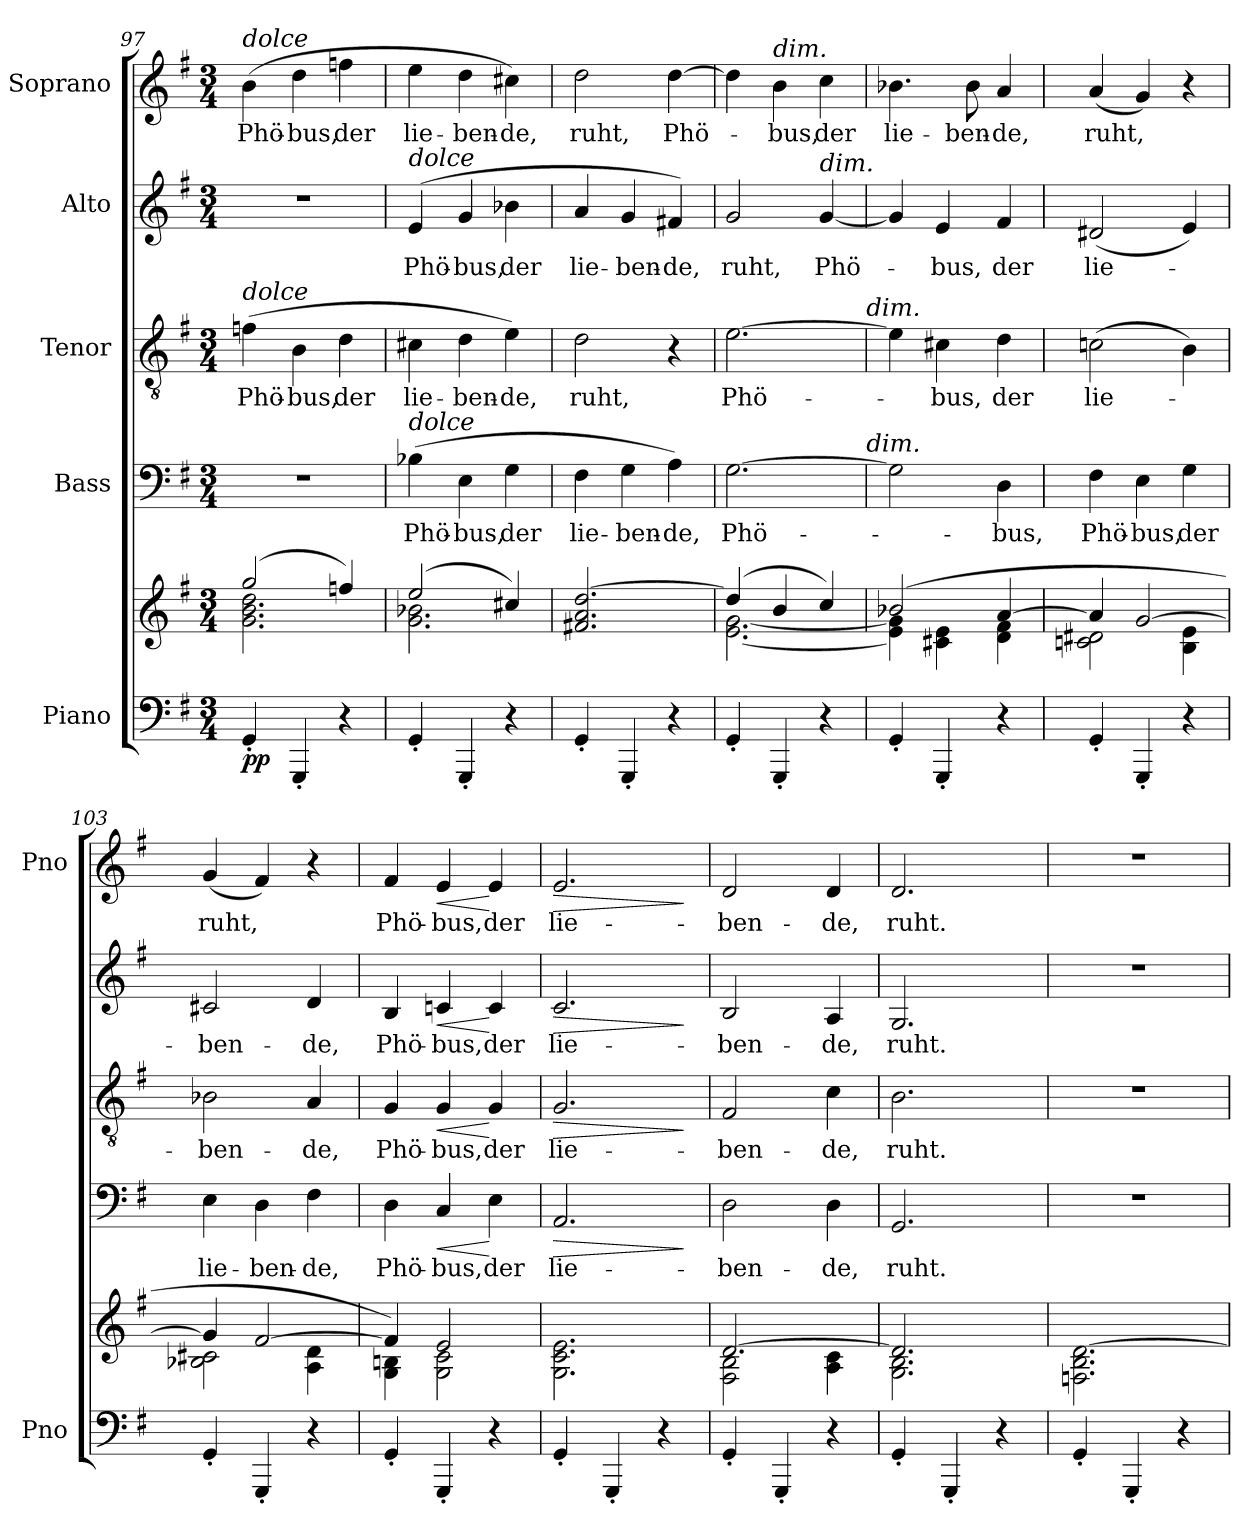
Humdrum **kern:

**kern	**kern	**dynam	**kern	**text	**dynam	**kern	**text	**dynam	**kern	**text	**dynam	**kern	**text	**dynam
*part5	*part5	*part5	*part4	*part4	*part4	*part3	*part3	*part3	*part2	*part2	*part2	*part1	*part1	*part1
*staff6	*staff5	*staff5/6	*staff4	*staff4	*staff4	*staff3	*staff3	*staff3	*staff2	*staff2	*staff2	*staff1	*staff1	*staff1
*I"Piano	*	*	*I"Bass	*	*	*I"Tenor	*	*	*I"Alto	*	*	*I"Soprano	*	*
*I'Pno	*	*	*	*	*	*	*	*	*	*	*	*I'Pno	*	*
*clefF4	*clefG2	*	*clefF4	*	*	*clefGv2	*	*	*clefG2	*	*	*clefG2	*	*
*k[f#]	*k[f#]	*	*k[f#]	*	*	*k[f#]	*	*	*k[f#]	*	*	*k[f#]	*	*
*G:	*G:	*	*G:	*	*	*G:	*	*	*G:	*	*	*G:	*	*
*M3/4	*M3/4	*	*M3/4	*	*	*M3/4	*	*	*M3/4	*	*	*M3/4	*	*
=97	=97	=97	=97	=97	=97	=97	=97	=97	=97	=97	=97	=97	=97	=97
*	*^	*	*	*	*	*	*	*	*	*	*	*	*	*
!	!	!	!	!	!	!	!	!	!	!	!	!	!LO:TX:a:i:t=dolce	!	!
!	!	!	!	!	!	!	!LO:TX:a:i:t=dolce	!	!	!	!	!	!	!	!
!	!	!	!LO:DY:b=2	!	!	!	!	!LO:LY:b	!	!	!	!	!	!LO:LY:b	!
4GG'/	(>2gg/	2.g\ 2.b\ 2.dd\	pp	2.r	.	.	(>4fn\	Phö-	.	2.r	.	.	(>4b\	Phö-	.
!	!	!	!	!	!	!	!	!LO:LY:b	!	!	!	!	!	!LO:LY:b	!
4GGG'/	.	.	.	.	.	.	4B\	-bus,	.	.	.	.	4dd\	-bus,	.
!	!	!	!	!	!	!	!	!LO:LY:b	!	!	!	!	!	!LO:LY:b	!
4r	4ffn/)	.	.	.	.	.	4d\	der	.	.	.	.	4ffn\	der	.
=98	=98	=98	=98	=98	=98	=98	=98	=98	=98	=98	=98	=98	=98	=98	=98
!	!	!	!	!	!	!	!	!	!	!LO:TX:a:i:t=dolce	!	!	!	!	!
!	!	!	!	!LO:TX:a:i:t=dolce	!	!	!	!	!	!	!	!	!	!	!
!	!	!	!	!	!LO:LY:b	!	!	!LO:LY:b	!	!	!LO:LY:b	!	!	!LO:LY:b	!
4GG'/	(>2ee/	2.g\ 2.b-X\	.	(>4B-X\	Phö-	.	4c#X\	lie-	.	(>4e/	Phö-	.	4ee\	lie-	.
!	!	!	!	!	!LO:LY:b	!	!	!LO:LY:b	!	!	!LO:LY:b	!	!	!LO:LY:b	!
4GGG'/	.	.	.	4E\	-bus,	.	4d\	-ben-	.	4g/	-bus,	.	4dd\	-ben-	.
!	!	!	!	!	!LO:LY:b	!	!	!LO:LY:b	!	!	!LO:LY:b	!	!	!LO:LY:b	!
4r	4cc#X/)	.	.	4G\	der	.	4e\)	-de,	.	4b-X\	der	.	4cc#X\)	-de,	.
*	*v	*v	*	*	*	*	*	*	*	*	*	*	*	*	*
!!LO:PB:g=z
=99	=99	=99	=99	=99	=99	=99	=99	=99	=99	=99	=99	=99	=99	=99
!	!	!	!	!LO:LY:b	!	!	!LO:LY:b	!	!	!LO:LY:b	!	!	!LO:LY:b	!
4GG'/	2.f#X/ 2.a/ [2.dd/	.	4F#\	lie-	.	2d\	ruht,	.	4a/	lie-	.	2dd\	ruht,	.
!	!	!	!	!LO:LY:b	!	!	!	!	!	!LO:LY:b	!	!	!	!
4GGG'/	.	.	4G\	-ben-	.	.	.	.	4g/	-ben-	.	.	.	.
!	!	!	!	!LO:LY:b	!	!	!	!	!	!LO:LY:b	!	!	!LO:LY:b	!
4r	.	.	4A\)	-de,	.	4r	.	.	4f#X/)	-de,	.	[4dd\	Phö-	.
=100	=100	=100	=100	=100	=100	=100	=100	=100	=100	=100	=100	=100	=100	=100
*	*^	*	*	*	*	*	*	*	*	*	*	*	*	*
!	!	!	!	!	!LO:LY:b	!	!	!LO:LY:b	!	!	!LO:LY:b	!	!	!	!
4GG'/	(>4dd/]	[2.e\ [2.g\	.	[2.G\	Phö-	.	[2.e\	Phö-	.	2g/	ruht,	.	4dd\]	.	.
!	!	!	!	!	!	!	!	!	!	!	!	!	!LO:TX:a:i:t=dim.	!	!
!	!	!	!	!	!	!	!	!	!	!	!	!	!	!LO:LY:b	!
4GGG'/	4b/	.	.	.	.	.	.	.	.	.	.	.	4b\	-bus,	.
!	!	!	!	!	!	!	!	!	!	!LO:TX:a:i:t=dim.	!	!	!	!	!
!	!	!	!	!	!	!	!	!	!	!	!LO:LY:b	!	!	!LO:LY:b	!
4r	4cc/)	.	.	.	.	.	.	.	.	[4g/	Phö-	.	4cc\	der	.
!	!	!	!	!	!	!	!LO:TX:a:i:t=dim.	!	!	!	!	!	!	!	!
!	!	!	!	!LO:TX:a:i:t=dim.	!	!	!	!	!	!	!	!	!	!	!
=101	=101	=101	=101	=101	=101	=101	=101	=101	=101	=101	=101	=101	=101	=101	=101
!	!	!	!	!	!	!	!	!	!	!	!	!	!	!LO:LY:b	!
4GG'/	(>2b-X/	4e\] 4g\]	.	2G\]	.	.	4e\]	.	.	4g/]	.	.	4.b-X\	lie-	.
!	!	!	!	!	!	!	!	!LO:LY:b	!	!	!LO:LY:b	!	!	!	!
4GGG'/	.	4c#X\ 4e\	.	.	.	.	4c#X\	-bus,	.	4e/	-bus,	.	.	.	.
!	!	!	!	!	!	!	!	!	!	!	!	!	!	!LO:LY:b	!
.	.	.	.	.	.	.	.	.	.	.	.	.	8b-\	-ben-	.
!	!	!	!	!	!LO:LY:b	!	!	!LO:LY:b	!	!	!LO:LY:b	!	!	!LO:LY:b	!
4r	[4a/	4d\ 4f#\	.	4D\	-bus,	.	4d\	der	.	4f#/	der	.	4a/	-de,	.
=102	=102	=102	=102	=102	=102	=102	=102	=102	=102	=102	=102	=102	=102	=102	=102
!	!	!	!	!	!LO:LY:b	!	!	!LO:LY:b	!	!	!LO:LY:b	!	!	!LO:LY:b	!
4GG'/	4a/]	2cn\ 2d#X\	.	4F#\	Phö-	.	(>2cn\	lie-	.	(<2d#X/	lie-	.	(<4a/	ruht,	.
!	!	!	!	!	!LO:LY:b	!	!	!	!	!	!	!	!	!	!
4GGG'/	[2g/	.	.	4E\	-bus,	.	.	.	.	.	.	.	4g/)	.	.
!	!	!	!	!	!LO:LY:b	!	!	!	!	!	!	!	!	!	!
4r	.	4B\ 4e\	.	4G\	der	.	4B\)	.	.	4e/)	.	.	4r	.	.
=103	=103	=103	=103	=103	=103	=103	=103	=103	=103	=103	=103	=103	=103	=103	=103
!	!	!	!	!	!LO:LY:b	!	!	!LO:LY:b	!	!	!LO:LY:b	!	!	!LO:LY:b	!
4GG'/	4g/]	2B-X\ 2c#X\	.	4E\	lie-	.	2B-X\	-ben-	.	2c#X/	-ben-	.	(<4g/	ruht,	.
!	!	!	!	!	!LO:LY:b	!	!	!	!	!	!	!	!	!	!
4GGG'/	[2f#/	.	.	4D\	-ben-	.	.	.	.	.	.	.	4f#/)	.	.
!	!	!	!	!	!LO:LY:b	!	!	!LO:LY:b	!	!	!LO:LY:b	!	!	!	!
4r	.	4A\ 4d\	.	4F#\	-de,	.	4A/	-de,	.	4d/	-de,	.	4r	.	.
=104	=104	=104	=104	=104	=104	=104	=104	=104	=104	=104	=104	=104	=104	=104	=104
!	!	!	!	!	!LO:LY:b	!	!	!LO:LY:b	!	!	!LO:LY:b	!	!	!LO:LY:b	!
4GG'/	4f#/])	4G\ 4Bn\	.	4D\	Phö-	.	4G/	Phö-	.	4B/	Phö-	.	4f#/	Phö-	.
!	!	!	!	!	!LO:LY:b	!LO:HP:b	!	!LO:LY:b	!LO:HP:b	!	!LO:LY:b	!LO:HP:b	!	!LO:LY:b	!LO:HP:b
4GGG'/	2e/	2G\ 2c\	.	4C/	-bus,	<	4G/	-bus,	<	4cn/	-bus,	<	4e/	-bus,	<
!	!	!	!	!	!LO:LY:b	!	!	!LO:LY:b	!	!	!LO:LY:b	!	!	!LO:LY:b	!
4r	.	.	.	4E\	der	[	4G/	der	[	4c/	der	[	4e/	der	[
*	*v	*v	*	*	*	*	*	*	*	*	*	*	*	*	*
!!LO:PB:g=z
=105	=105	=105	=105	=105	=105	=105	=105	=105	=105	=105	=105	=105	=105	=105
!	!	!	!	!LO:LY:b	!LO:HP:b	!	!LO:LY:b	!LO:HP:b	!	!LO:LY:b	!LO:HP:b	!	!LO:LY:b	!LO:HP:b
4GG'/	2.G\ 2.c\ 2.e\	.	2.AA/	lie-	>	2.G/	lie-	>	2.c/	lie-	>	2.e/	lie-	>
4GGG'/	.	.	.	.	.	.	.	.	.	.	.	.	.	.
4r	.	.	.	.	.	.	.	.	.	.	.	.	.	.
.	.	.	.	.	]	.	.	]	.	.	]	.	.	]
=106	=106	=106	=106	=106	=106	=106	=106	=106	=106	=106	=106	=106	=106	=106
*	*^	*	*	*	*	*	*	*	*	*	*	*	*	*
!	!	!	!	!	!LO:LY:b	!	!	!LO:LY:b	!	!	!LO:LY:b	!	!	!LO:LY:b	!
4GG'/	[2.d/	2F#\ 2B\	.	2D\	-ben-	.	2F#/	-ben-	.	2B/	-ben-	.	2d/	-ben-	.
4GGG'/	.	.	.	.	.	.	.	.	.	.	.	.	.	.	.
!	!	!	!	!	!LO:LY:b	!	!	!LO:LY:b	!	!	!LO:LY:b	!	!	!LO:LY:b	!
4r	.	4A\ 4c\	.	4D\	-de,	.	4c\	-de,	.	4A/	-de,	.	4d/	-de,	.
=107	=107	=107	=107	=107	=107	=107	=107	=107	=107	=107	=107	=107	=107	=107	=107
!	!	!	!	!	!LO:LY:b	!	!	!LO:LY:b	!	!	!LO:LY:b	!	!	!LO:LY:b	!
4GG'/	2.d/]	2.G\ 2.B\	.	2.GG/	ruht.	.	2.B\	ruht.	.	2.G/	ruht.	.	2.d/	ruht.	.
4GGG'/	.	.	.	.	.	.	.	.	.	.	.	.	.	.	.
4r	.	.	.	.	.	.	.	.	.	.	.	.	.	.	.
*	*v	*v	*	*	*	*	*	*	*	*	*	*	*	*	*
=108	=108	=108	=108	=108	=108	=108	=108	=108	=108	=108	=108	=108	=108	=108
4GG'/	2.Fn\ 2.B\ [2.d\	.	2.r	.	.	2.r	.	.	2.r	.	.	2.r	.	.
4GGG'/	.	.	.	.	.	.	.	.	.	.	.	.	.	.
4r	.	.	.	.	.	.	.	.	.	.	.	.	.	.
=	=	=	=	=	=	=	=	=	=	=	=	=	=	=
*-	*-	*-	*-	*-	*-	*-	*-	*-	*-	*-	*-	*-	*-	*-
